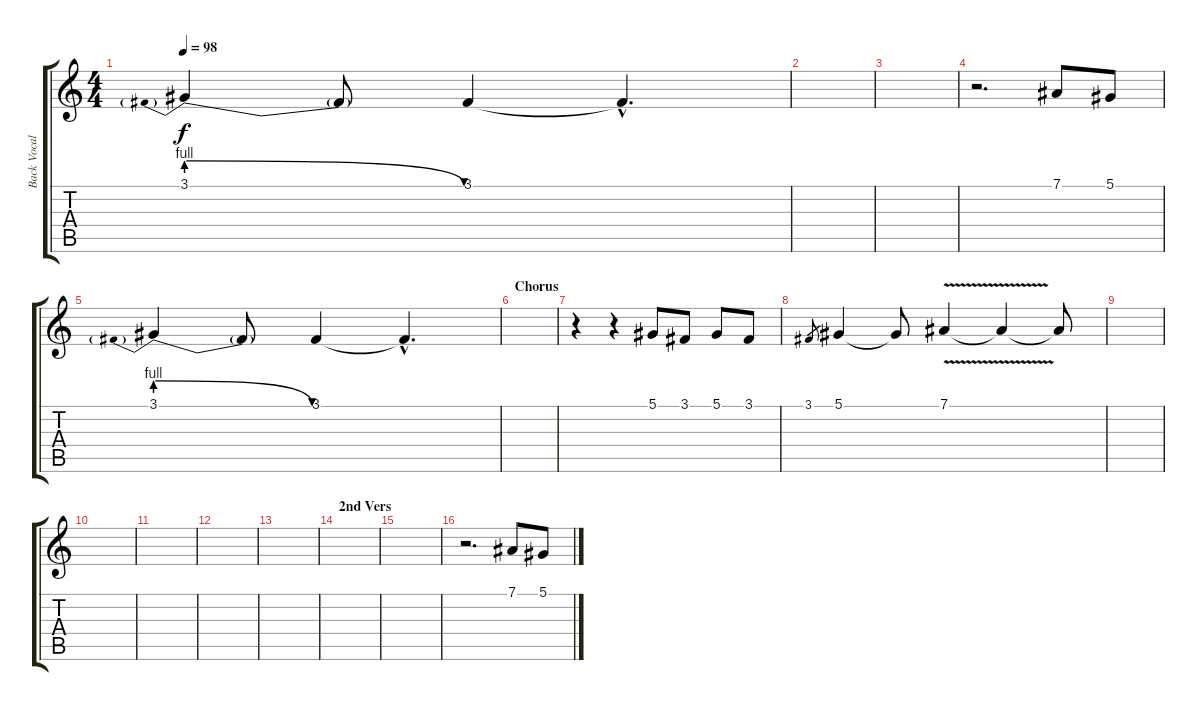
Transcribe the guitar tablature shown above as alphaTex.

\track ("Back Vocals" "Back Vocal") {instrument englishhorn}
\staff {score tabs}
\tuning (Eb4 Bb3 Gb3 Db3 Ab2 Eb2) {hide}
\ts (4 4)
\tempo 98
\clef g2
\ks c
3.1{be (prebendrelease 0 4 60 0)}.4{dy f} 3.1{t}.8 3.1.4 3.1{hac t}.4{d} |
|
|
r.2{d} 7.1.8 5.1.8 |
3.1{be (prebendrelease 0 4 60 0)}.4 3.1{t}.8 3.1.4 3.1{hac t}.4{d} |
\section ("" "Chorus")
|
r.4 r.4 5.1.8 3.1.8 5.1.8 3.1.8 |
3.1.8{gr} 5.1.4 5.1{t}.8 7.1{v}.4 7.1{t}.4 7.1{t}.8 |
|
|
|
|
|
\section ("" "2nd Vers")
|
|
r.2{d} 7.1.8 5.1.8
